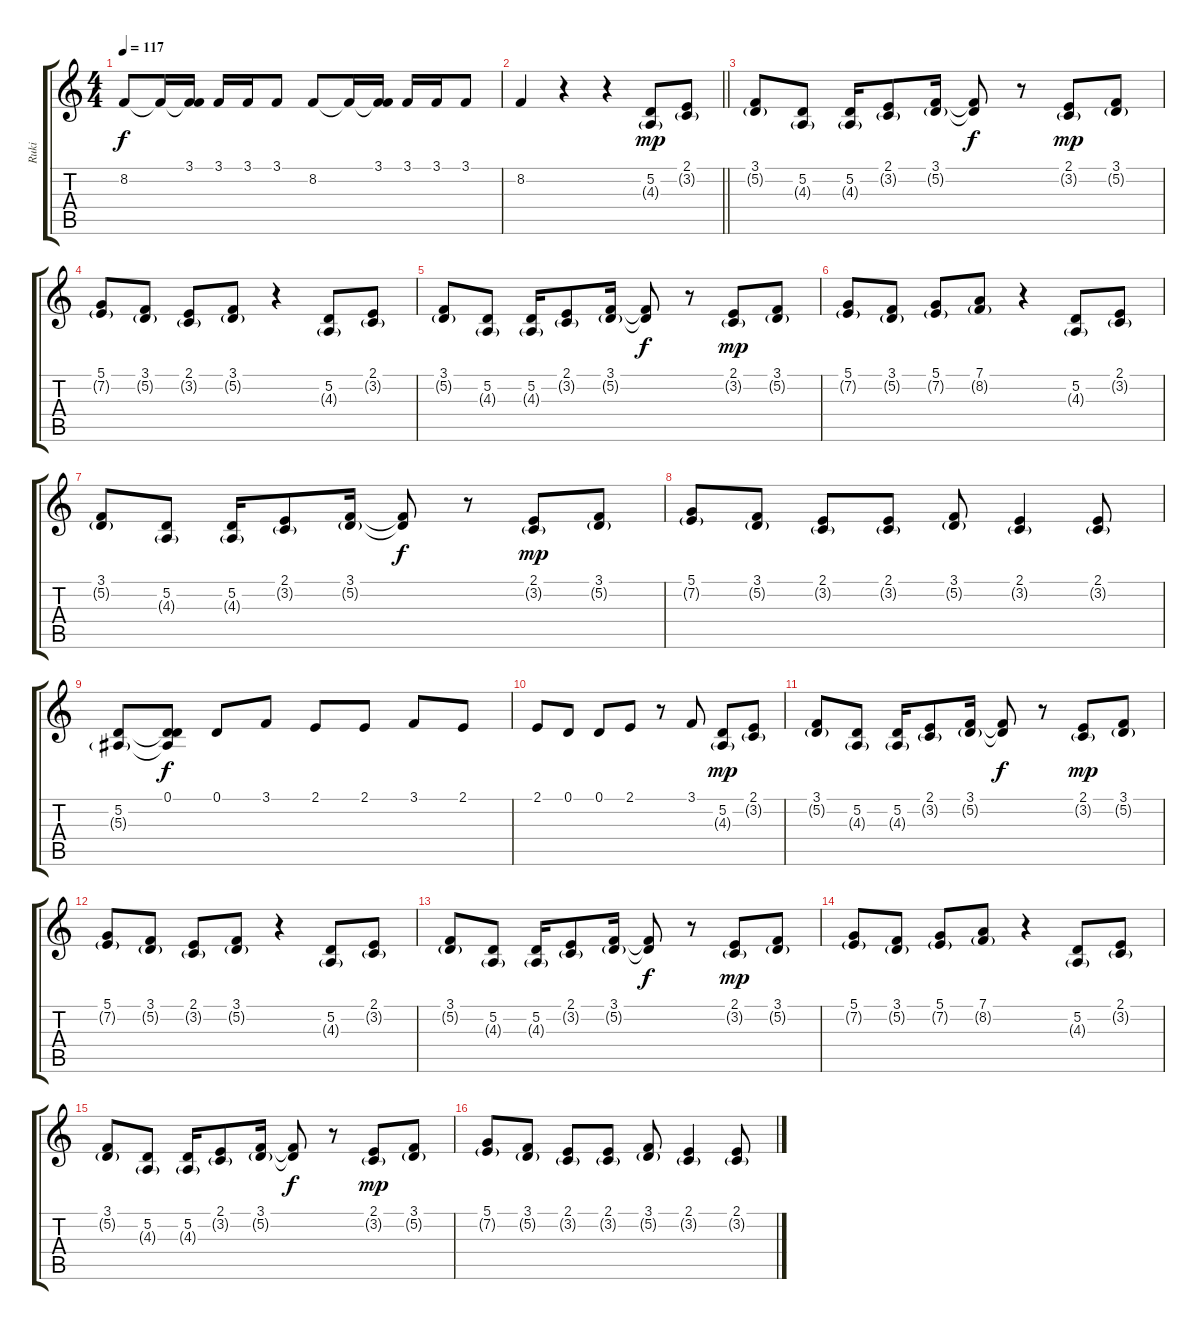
\track ("Ruki" "Ruki") {instrument lead6voice}
\staff {score tabs}
\tuning (D4 A3 F3 C3 G2 D2) {hide}
\ts (4 4)
\tempo 117
\clef g2
\ks c
8.2.8{dy f} 8.2{t}.16 (3.1 8.2{t}).16 3.1.16 3.1.16 3.1.8 8.2.8 8.2{t}.16 (3.1 8.2{t}).16 3.1.16 3.1.16 3.1.8 |
\barLineRight lightlight
8.2.4 r.4 r.4 (5.2 4.3{g}).8{dy mp} (2.1 3.2{g}).8 |
(3.1 5.2{g}).8 (5.2 4.3{g}).8 (5.2 4.3{g}).16 (2.1 3.2{g}).8 (3.1 5.2{g}).16 (3.1{t} 5.2{t}).8{dy f} r.8 (2.1 3.2{g}).8{dy mp} (3.1 5.2{g}).8 |
(5.1 7.2{g}).8 (3.1 5.2{g}).8 (2.1 3.2{g}).8 (3.1 5.2{g}).8 r.4 (5.2 4.3{g}).8 (2.1 3.2{g}).8 |
(3.1 5.2{g}).8 (5.2 4.3{g}).8 (5.2 4.3{g}).16 (2.1 3.2{g}).8 (3.1 5.2{g}).16 (3.1{t} 5.2{t}).8{dy f} r.8 (2.1 3.2{g}).8{dy mp} (3.1 5.2{g}).8 |
(5.1 7.2{g}).8 (3.1 5.2{g}).8 (5.1 7.2{g}).8 (7.1 8.2{g}).8 r.4 (5.2 4.3{g}).8 (2.1 3.2{g}).8 |
(3.1 5.2{g}).8 (5.2 4.3{g}).8 (5.2 4.3{g}).16 (2.1 3.2{g}).8 (3.1 5.2{g}).16 (3.1{t} 5.2{t}).8{dy f} r.8 (2.1 3.2{g}).8{dy mp} (3.1 5.2{g}).8 |
(5.1 7.2{g}).8 (3.1 5.2{g}).8 (2.1 3.2{g}).8 (2.1 3.2{g}).8 (3.1 5.2{g}).8 (2.1 3.2{g}).4 (2.1 3.2{g}).8 |
(5.2 5.3{g}).8 (0.1 5.2{t} 5.3{t}).8{dy f volume 11} 0.1.8 3.1.8 2.1.8 2.1.8 3.1.8 2.1.8 |
2.1.8 0.1.8 0.1.8 2.1.8 r.8 3.1.8 (5.2 4.3{g}).8{dy mp volume 13} (2.1 3.2{g}).8 |
(3.1 5.2{g}).8 (5.2 4.3{g}).8 (5.2 4.3{g}).16 (2.1 3.2{g}).8 (3.1 5.2{g}).16 (3.1{t} 5.2{t}).8{dy f} r.8 (2.1 3.2{g}).8{dy mp} (3.1 5.2{g}).8 |
(5.1 7.2{g}).8 (3.1 5.2{g}).8 (2.1 3.2{g}).8 (3.1 5.2{g}).8 r.4 (5.2 4.3{g}).8 (2.1 3.2{g}).8 |
(3.1 5.2{g}).8 (5.2 4.3{g}).8 (5.2 4.3{g}).16 (2.1 3.2{g}).8 (3.1 5.2{g}).16 (3.1{t} 5.2{t}).8{dy f} r.8 (2.1 3.2{g}).8{dy mp} (3.1 5.2{g}).8 |
(5.1 7.2{g}).8 (3.1 5.2{g}).8 (5.1 7.2{g}).8 (7.1 8.2{g}).8 r.4 (5.2 4.3{g}).8 (2.1 3.2{g}).8 |
(3.1 5.2{g}).8 (5.2 4.3{g}).8 (5.2 4.3{g}).16 (2.1 3.2{g}).8 (3.1 5.2{g}).16 (3.1{t} 5.2{t}).8{dy f} r.8 (2.1 3.2{g}).8{dy mp} (3.1 5.2{g}).8 |
(5.1 7.2{g}).8 (3.1 5.2{g}).8 (2.1 3.2{g}).8 (2.1 3.2{g}).8 (3.1 5.2{g}).8 (2.1 3.2{g}).4 (2.1 3.2{g}).8
